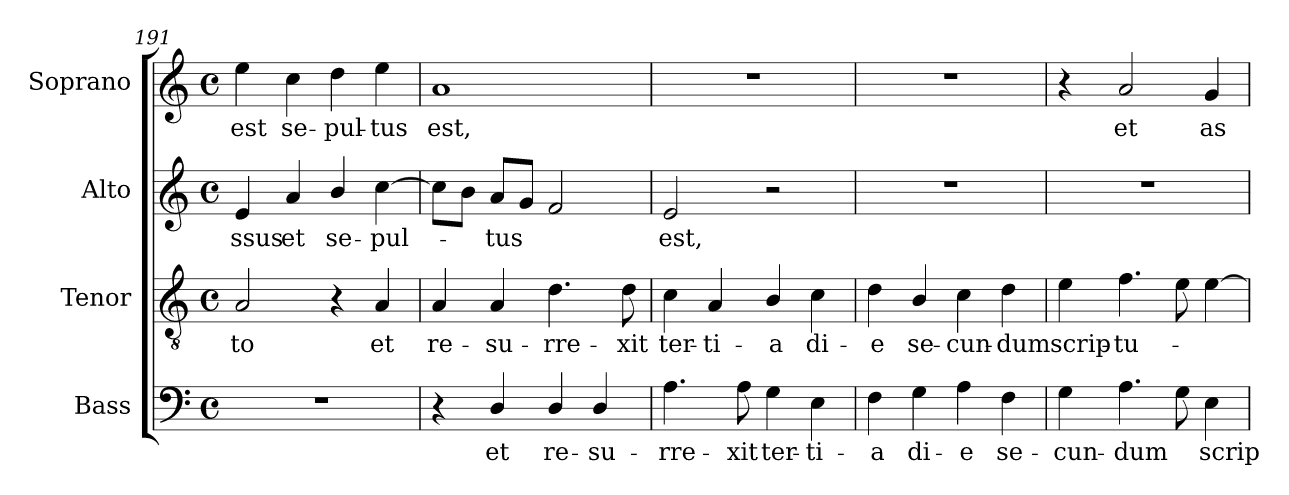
**kern	**text	**kern	**text	**kern	**text	**kern	**text
*part4	*part4	*part3	*part3	*part2	*part2	*part1	*part1
*staff4	*staff4	*staff3	*staff3	*staff2	*staff2	*staff1	*staff1
*I"Bass	*	*I"Tenor	*	*I"Alto	*	*I"Soprano	*
*I'B.	*	*I'T.	*	*I'A.	*	*I'S.	*
*clefF4	*	*clefGv2	*	*clefG2	*	*clefG2	*
*	*	*ITrd7c12	*	*	*	*	*
*k[]	*	*k[]	*	*k[]	*	*k[]	*
*C:	*	*C:	*	*C:	*	*C:	*
*M4/4	*	*M4/4	*	*M4/4	*	*M4/4	*
*met(c)	*	*met(c)	*	*met(c)	*	*met(c)	*
=191	=191	=191	=191	=191	=191	=191	=191
!	!	!	!LO:LY:b:color=#000000	!	!	!	!
!	!	!	!	!	!LO:LY:b:color=#000000	!	!
!	!	!	!	!	!	!	!LO:LY:b:color=#000000
1r	.	2AAi/	-to	4ei/	-ssus	4eei\	est
!	!	!	!	!	!LO:LY:b:color=#000000	!	!
!	!	!	!	!	!	!	!LO:LY:b:color=#000000
.	.	.	.	4ai/	et	4cci\	se-
!	!	!	!	!	!LO:LY:b:color=#000000	!	!
!	!	!	!	!	!	!	!LO:LY:b:color=#000000
.	.	4r	.	4bi/	se-	4ddi\	-pul-
!	!	!	!LO:LY:b:color=#000000	!	!	!	!
!	!	!	!	!	!LO:LY:b:color=#000000	!	!
!	!	!	!	!	!	!	!LO:LY:b:color=#000000
.	.	4AAi/	et	[4cci\	-pul-	4eei\	-tus
!!LO:LB:g=z
=192	=192	=192	=192	=192	=192	=192	=192
!	!	!	!LO:LY:b:color=#000000	!	!	!	!
!	!	!	!	!	!	!	!LO:LY:b:color=#000000
4r	.	4AAi/	re-	8cci\L]	.	1ai	est,
.	.	.	.	8bi\J	.	.	.
!	!LO:LY:b:color=#000000	!	!	!	!	!	!
!	!	!	!LO:LY:b:color=#000000	!	!	!	!
!	!	!	!	!	!LO:LY:b:color=#000000	!	!
4Di/	et	4AAi/	-su-	8ai/L	-tus	.	.
.	.	.	.	8gi/J	.	.	.
!	!LO:LY:b:color=#000000	!	!	!	!	!	!
!	!	!	!LO:LY:b:color=#000000	!	!	!	!
4Di/	re-	4.Di\	-rre-	2fi/	.	.	.
!	!LO:LY:b:color=#000000	!	!	!	!	!	!
4Di/	-su-	.	.	.	.	.	.
!	!	!	!LO:LY:b:color=#000000	!	!	!	!
.	.	8Di\	-xit	.	.	.	.
=193	=193	=193	=193	=193	=193	=193	=193
!	!LO:LY:b:color=#000000	!	!	!	!	!	!
!	!	!	!LO:LY:b:color=#000000	!	!	!	!
!	!	!	!	!	!LO:LY:b:color=#000000	!	!
4.Ai\	-rre-	4Ci\	ter-	2ei/	est,	1r	.
!	!	!	!LO:LY:b:color=#000000	!	!	!	!
.	.	4AAi/	-ti-	.	.	.	.
!	!LO:LY:b:color=#000000	!	!	!	!	!	!
8Ai\	-xit	.	.	.	.	.	.
!	!LO:LY:b:color=#000000	!	!	!	!	!	!
!	!	!	!LO:LY:b:color=#000000	!	!	!	!
4Gi\	ter-	4BBi/	-a	2r	.	.	.
!	!LO:LY:b:color=#000000	!	!	!	!	!	!
!	!	!	!LO:LY:b:color=#000000	!	!	!	!
4Ei\	-ti-	4Ci\	di-	.	.	.	.
=194	=194	=194	=194	=194	=194	=194	=194
!	!LO:LY:b:color=#000000	!	!	!	!	!	!
!	!	!	!LO:LY:b:color=#000000	!	!	!	!
4Fi\	-a	4Di\	-e	1r	.	1r	.
!	!LO:LY:b:color=#000000	!	!	!	!	!	!
!	!	!	!LO:LY:b:color=#000000	!	!	!	!
4Gi\	di-	4BBi/	se-	.	.	.	.
!	!LO:LY:b:color=#000000	!	!	!	!	!	!
!	!	!	!LO:LY:b:color=#000000	!	!	!	!
4Ai\	-e	4Ci\	-cun-	.	.	.	.
!	!LO:LY:b:color=#000000	!	!	!	!	!	!
!	!	!	!LO:LY:b:color=#000000	!	!	!	!
4Fi\	se-	4Di\	-dum	.	.	.	.
=195	=195	=195	=195	=195	=195	=195	=195
!	!LO:LY:b:color=#000000	!	!	!	!	!	!
!	!	!	!LO:LY:b:color=#000000	!	!	!	!
4Gi\	-cun-	4Ei\	scrip-	1r	.	4r	.
!	!LO:LY:b:color=#000000	!	!	!	!	!	!
!	!	!	!LO:LY:b:color=#000000	!	!	!	!
!	!	!	!	!	!	!	!LO:LY:b:color=#000000
4.Ai\	-dum	4.Fi\	-tu-	.	.	2ai/	et
8Gi\	.	8Ei\	.	.	.	.	.
!	!LO:LY:b:color=#000000	!	!	!	!	!	!
!	!	!	!	!	!	!	!LO:LY:b:color=#000000
4Ei\	scrip-	[4Ei\	.	.	.	4gi/	as-
=	=	=	=	=	=	=	=
*-	*-	*-	*-	*-	*-	*-	*-
